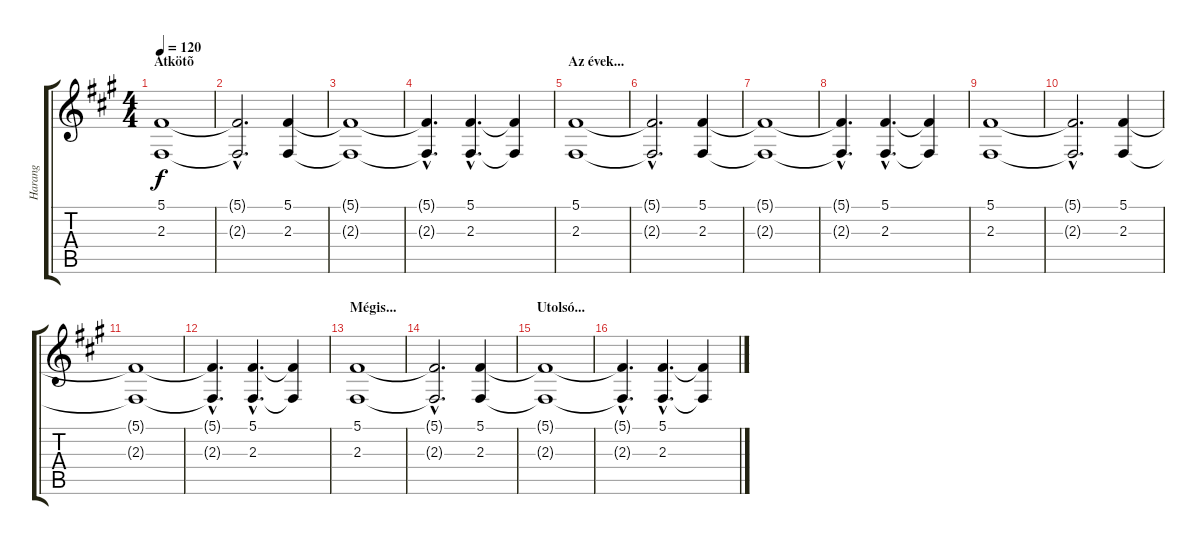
\track ("Harang" "Harang") {instrument tubularbells}
\staff {score tabs}
\tuning (Db4 Ab3 E3 B2 Gb2 Db2) {hide}
\ts (4 4)
\section ("" "Átkötõ")
\tempo 120
\clef g2
\ks a
(5.1 2.3).1{dy f} |
(5.1{hac t} 2.3{hac t}).2{d} (5.1 2.3).4 |
(5.1{t} 2.3{t}).1 |
(5.1{hac t} 2.3{hac t}).4{d} (5.1{hac} 2.3{hac}).4{d} (5.1{t} 2.3{t}).4 |
\section ("" "Az évek...")
(5.1 2.3).1 |
(5.1{hac t} 2.3{hac t}).2{d} (5.1 2.3).4 |
(5.1{t} 2.3{t}).1 |
(5.1{hac t} 2.3{hac t}).4{d} (5.1{hac} 2.3{hac}).4{d} (5.1{t} 2.3{t}).4 |
(5.1 2.3).1 |
(5.1{hac t} 2.3{hac t}).2{d} (5.1 2.3).4 |
(5.1{t} 2.3{t}).1 |
(5.1{hac t} 2.3{hac t}).4{d} (5.1{hac} 2.3{hac}).4{d} (5.1{t} 2.3{t}).4 |
\section ("" "Mégis...")
(5.1 2.3).1 |
(5.1{hac t} 2.3{hac t}).2{d} (5.1 2.3).4 |
\section ("" "Utolsó...")
(5.1{t} 2.3{t}).1 |
(5.1{hac t} 2.3{hac t}).4{d} (5.1{hac} 2.3{hac}).4{d} (5.1{t} 2.3{t}).4
